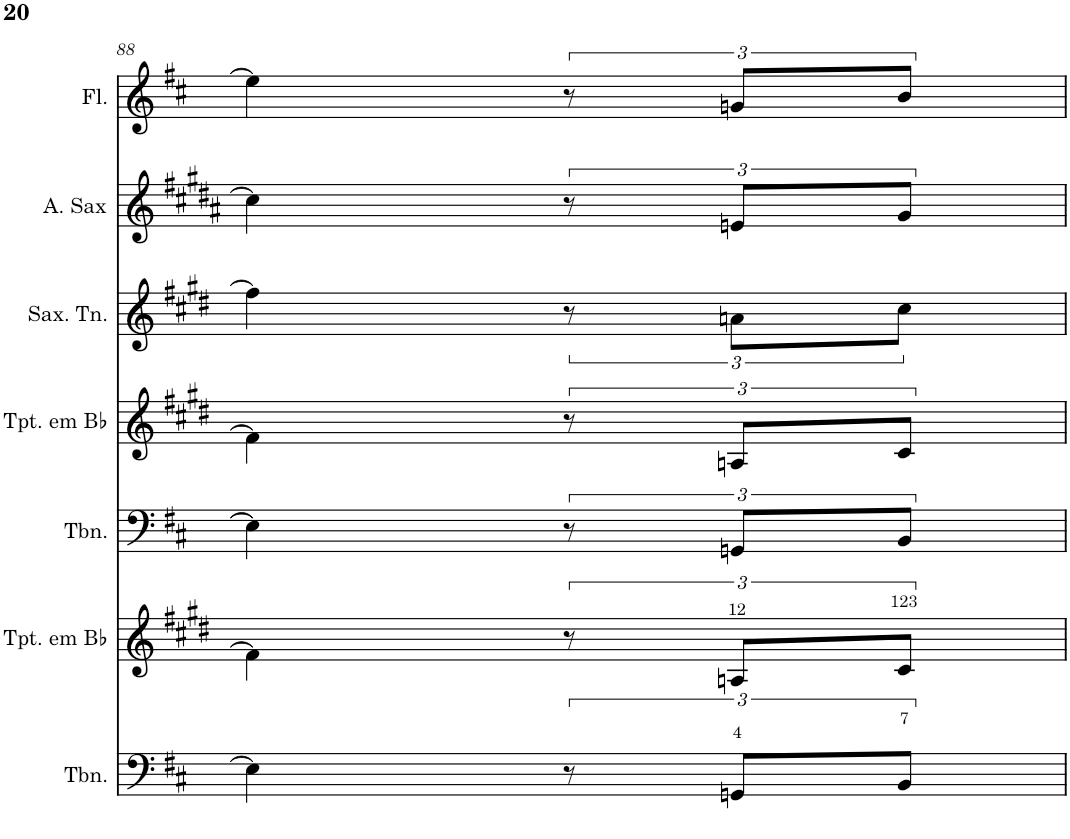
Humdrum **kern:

**kern	**kern	**kern	**kern	**kern	**kern	**kern
*part7	*part6	*part5	*part4	*part3	*part2	*part1
*staff7	*staff6	*staff5	*staff4	*staff3	*staff2	*staff1
*I"Trombone	*I"Trompete em Bb	*I"Trombone	*I"Trompete em Bb	*I"Saxofone Tenor	*I"Saxofone Alto	*I"Flauta Transversal
*I'Tbn.	*I'Tpt. em Bb	*I'Tbn.	*I'Tpt. em Bb	*I'Sax. Tn.	*	*I'Fl.
!!LO:PB:g=z
*clefF4	*clefG2	*clefF4	*clefG2	*clefG2	*clefG2	*clefG2
*	*Trd1c2	*	*Trd1c2	*Trd8c14	*Trd5c9	*
*k[f#c#]	*k[f#c#g#d#]	*k[f#c#]	*k[f#c#g#d#]	*k[f#c#g#d#]	*k[f#c#g#d#a#]	*k[f#c#]
*D:	*E:	*D:	*E:	*E:	*B:	*D:
*M2/4	*M2/4	*M2/4	*M2/4	*M2/4	*M2/4	*M2/4
=88	=88	=88	=88	=88	=88	=88
4E\]	4f#\]	4E\]	4f#\]	4ff#\]	4cc#\]	4ee\]
12r	12r	12r	12r	12r	12r	12r
12GGn/L	12An/L	12GGn/L	12An/L	12an\L	12en/L	12gn/L
12BB/J	12c#/J	12BB/J	12c#/J	12cc#\J	12g#/J	12b/J
=	=	=	=	=	=	=
*-	*-	*-	*-	*-	*-	*-
